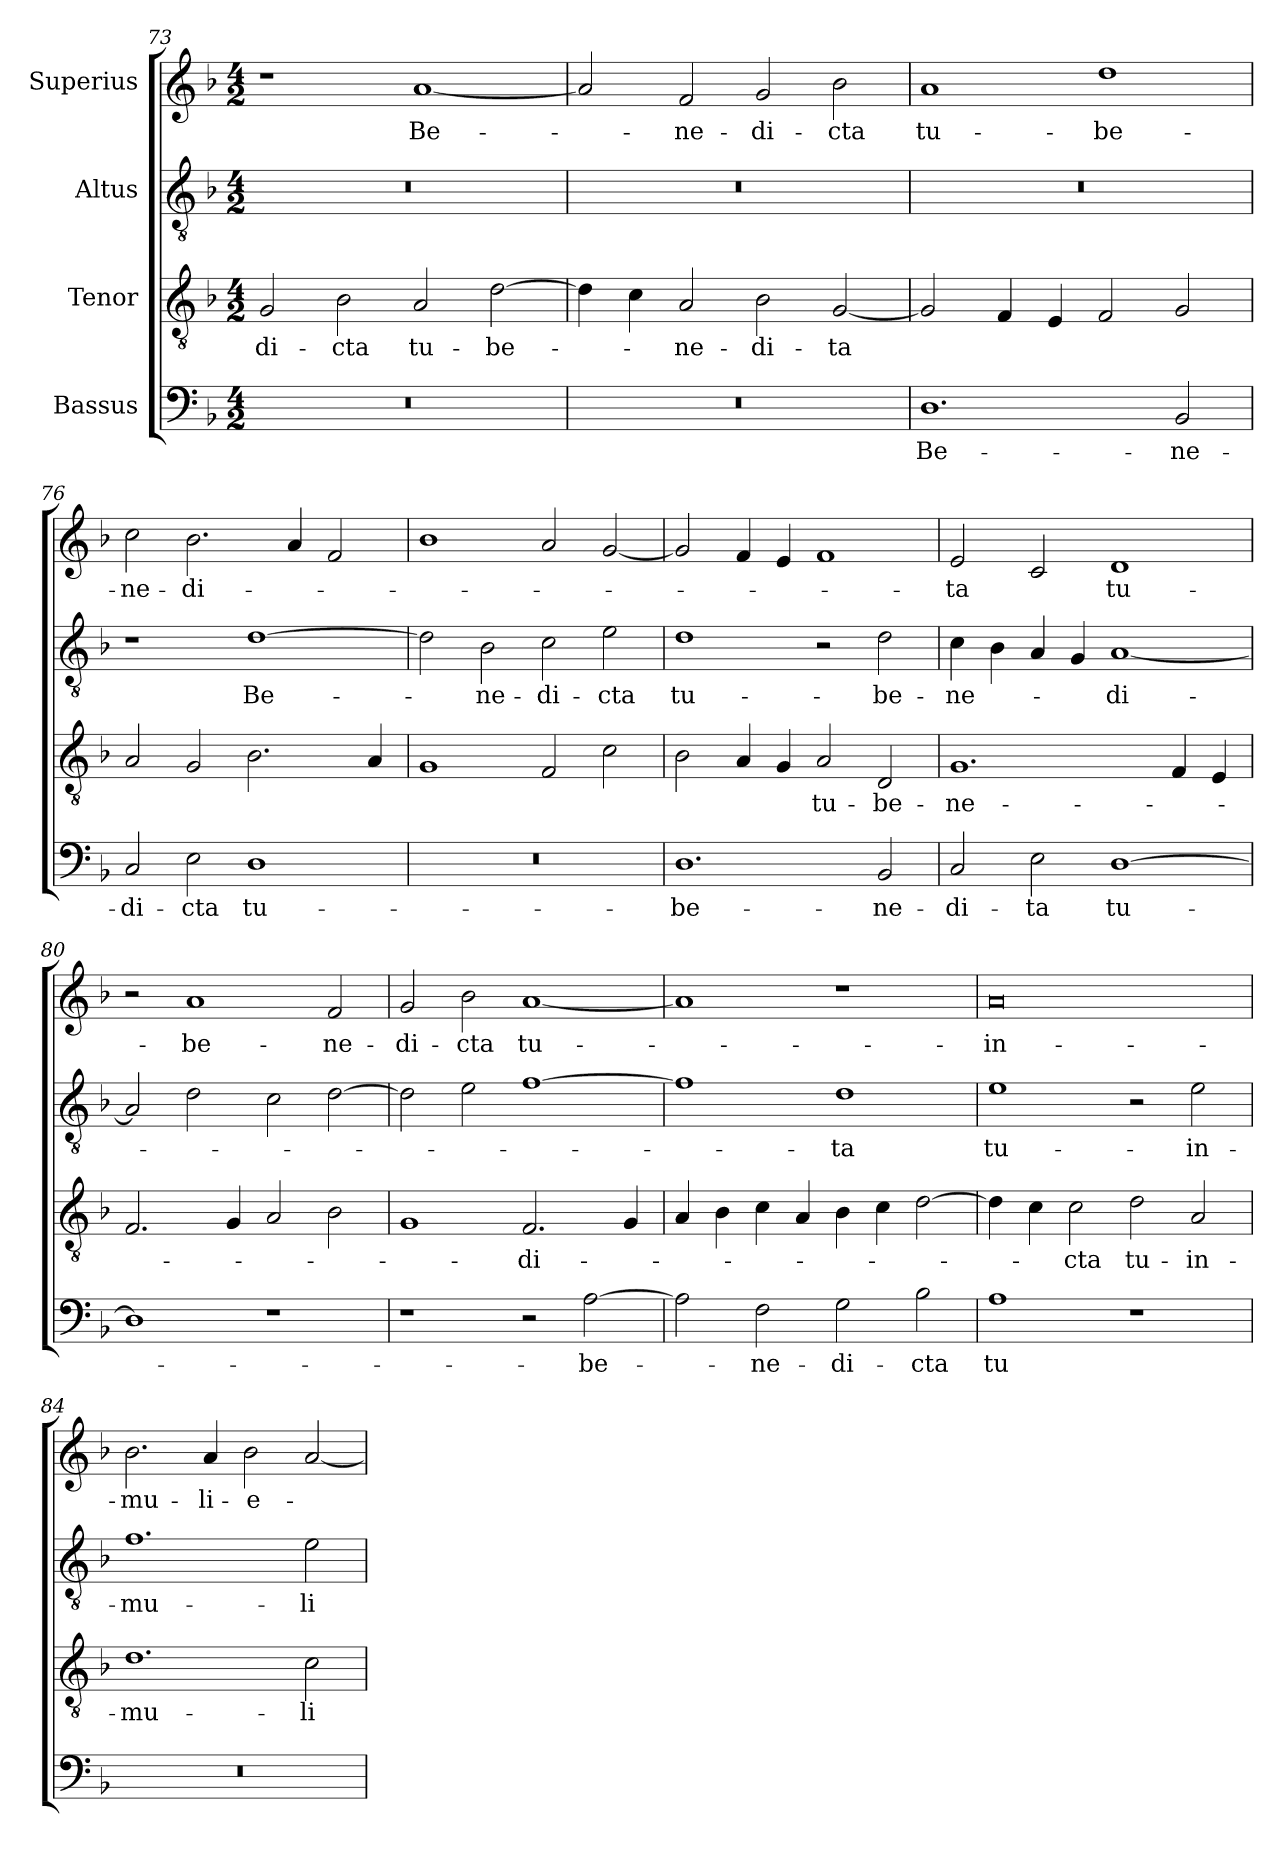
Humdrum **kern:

**kern	**text	**kern	**text	**kern	**text	**kern	**text
*part4	*part4	*part3	*part3	*part2	*part2	*part1	*part1
*staff4	*staff4	*staff3	*staff3	*staff2	*staff2	*staff1	*staff1
*I"Bassus	*	*I"Tenor	*	*I"Altus	*	*I"Superius	*
*clefF4	*	*clefGv2	*	*clefGv2	*	*clefG2	*
*k[b-]	*	*k[b-]	*	*k[b-]	*	*k[b-]	*
*M4/2	*	*M4/2	*	*M4/2	*	*M4/2	*
=73	=73	=73	=73	=73	=73	=73	=73
0r	.	2G/	-di-	0r	.	1r	.
.	.	2B-\	-cta	.	.	.	.
.	.	2A/	tu-	.	.	[1a/	Be-
.	.	[2d\	be-	.	.	.	.
=74	=74	=74	=74	=74	=74	=74	=74
0r	.	4d\]	.	0r	.	2a/]	.
.	.	4c\	.	.	.	.	.
.	.	2A/	-ne-	.	.	2f/	-ne-
.	.	2B-\	-di-	.	.	2g/	-di-
.	.	[2G/	-ta	.	.	2b-\	-cta
=75	=75	=75	=75	=75	=75	=75	=75
1.D\	Be-	2G/]	.	0r	.	1a/	tu-
.	.	4F/	.	.	.	.	.
.	.	4E/	.	.	.	.	.
.	.	2F/	.	.	.	1dd\	be-
2BB-/	-ne-	2G/	.	.	.	.	.
=76	=76	=76	=76	=76	=76	=76	=76
2C/	-di-	2A/	.	1r	.	2cc\	-ne-
2E\	-cta	2G/	.	.	.	2.b-\	-di-
1D\	tu-	2.B-\	.	[1d\	Be-	.	.
.	.	.	.	.	.	4a/	.
.	.	.	.	.	.	2f/	.
.	.	4A/	.	.	.	.	.
=77	=77	=77	=77	=77	=77	=77	=77
0r	.	1G/	.	2d\]	.	1b-\	.
.	.	.	.	2B-\	-ne-	.	.
.	.	2F/	.	2c\	-di-	2a/	.
.	.	2c\	.	2e\	-cta	[2g/	.
=78	=78	=78	=78	=78	=78	=78	=78
1.D\	be-	2B-\	.	1d\	tu-	2g/]	.
.	.	4A/	.	.	.	4f/	.
.	.	4G/	.	.	.	4e/	.
.	.	2A/	tu-	2r	.	1f/	.
2BB-/	-ne-	2D/	be-	2d\	be-	.	.
=79	=79	=79	=79	=79	=79	=79	=79
2C/	-di-	1.G/	-ne-	4c\	-ne-	2e/	-ta
.	.	.	.	4B-\	.	.	.
2E\	-ta	.	.	4A/	.	2c/	.
.	.	.	.	4G/	.	.	.
[1D\	tu-	.	.	[1A/	-di-	1d/	tu-
.	.	4F/	.	.	.	.	.
.	.	4E/	.	.	.	.	.
=80	=80	=80	=80	=80	=80	=80	=80
1D\]	.	2.F/	.	2A/]	.	2r	.
.	.	.	.	2d\	.	1a/	be-
.	.	4G/	.	.	.	.	.
1r	.	2A/	.	2c\	.	.	.
.	.	2B-\	.	[2d\	.	2f/	-ne-
=81	=81	=81	=81	=81	=81	=81	=81
1r	.	1G/	.	2d\]	.	2g/	-di-
.	.	.	.	2e\	.	2b-\	-cta
2r	.	2.F/	-di-	[1f\	.	[1a/	tu-
[2A\	be-	.	.	.	.	.	.
.	.	4G/	.	.	.	.	.
=82	=82	=82	=82	=82	=82	=82	=82
2A\]	.	4A/	.	1f\]	.	1a/]	.
.	.	4B-\	.	.	.	.	.
2F\	-ne-	4c\	.	.	.	.	.
.	.	4A/	.	.	.	.	.
2G\	-di-	4B-\	.	1d\	-ta	1r	.
.	.	4c\	.	.	.	.	.
2B-\	-cta	[2d\	.	.	.	.	.
=83	=83	=83	=83	=83	=83	=83	=83
1A\	tu-	4d\]	.	1e\	tu-	0a/	in-
.	.	4c\	.	.	.	.	.
.	.	2c\	-cta	.	.	.	.
1r	.	2d\	tu-	2r	.	.	.
.	.	2A/	in-	2e\	in-	.	.
=84	=84	=84	=84	=84	=84	=84	=84
0r	.	1.d\	mu-	1.f\	mu-	2.b-\	mu-
.	.	.	.	.	.	4a/	-li-
.	.	.	.	.	.	2b-\	-e-
.	.	2c\	-li-	2e\	-li-	[2a/	.
=	=	=	=	=	=	=	=
*-	*-	*-	*-	*-	*-	*-	*-
